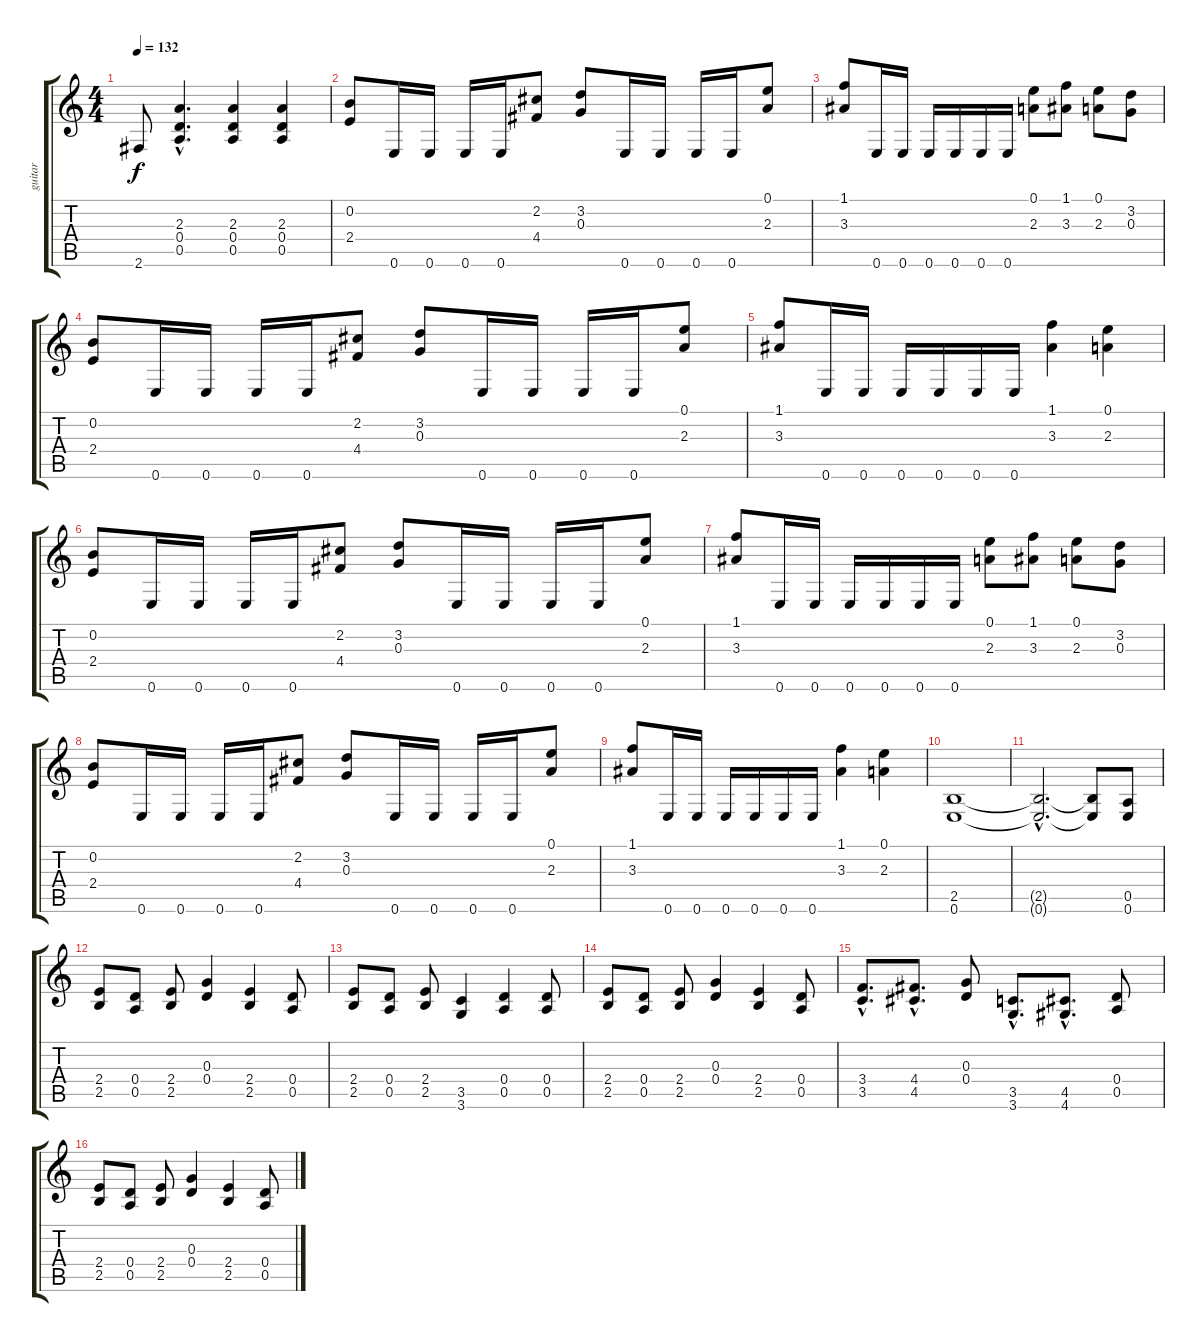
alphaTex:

\track ("guitar" "guitar") {instrument distortionguitar}
\staff {score tabs}
\tuning (E4 B3 G3 D3 A2 E2) {hide}
\ts (4 4)
\tempo 132
\clef g2
\ks c
2.6.8{dy f} (2.3{hac} 0.4{hac} 0.5{hac}).4{d} (2.3 0.4 0.5).4 (2.3 0.4 0.5).4 |
(0.2 2.4).8 0.6.16 0.6.16 0.6.16 0.6.16 (2.2 4.4).8 (3.2 0.3).8 0.6.16 0.6.16 0.6.16 0.6.16 (0.1 2.3).8 |
(1.1 3.3).8 0.6.16 0.6.16 0.6.16 0.6.16 0.6.16 0.6.16 (0.1 2.3).8 (1.1 3.3).8 (0.1 2.3).8 (3.2 0.3).8 |
(0.2 2.4).8 0.6.16 0.6.16 0.6.16 0.6.16 (2.2 4.4).8 (3.2 0.3).8 0.6.16 0.6.16 0.6.16 0.6.16 (0.1 2.3).8 |
(1.1 3.3).8 0.6.16 0.6.16 0.6.16 0.6.16 0.6.16 0.6.16 (1.1 3.3).4 (0.1 2.3).4 |
(0.2 2.4).8 0.6.16 0.6.16 0.6.16 0.6.16 (2.2 4.4).8 (3.2 0.3).8 0.6.16 0.6.16 0.6.16 0.6.16 (0.1 2.3).8 |
(1.1 3.3).8 0.6.16 0.6.16 0.6.16 0.6.16 0.6.16 0.6.16 (0.1 2.3).8 (1.1 3.3).8 (0.1 2.3).8 (3.2 0.3).8 |
(0.2 2.4).8 0.6.16 0.6.16 0.6.16 0.6.16 (2.2 4.4).8 (3.2 0.3).8 0.6.16 0.6.16 0.6.16 0.6.16 (0.1 2.3).8 |
(1.1 3.3).8 0.6.16 0.6.16 0.6.16 0.6.16 0.6.16 0.6.16 (1.1 3.3).4 (0.1 2.3).4 |
(2.5 0.6).1 |
(2.5{hac t} 0.6{hac t}).2{d} (2.5{t} 0.6{t}).8 (0.5 0.6).8 |
(2.4 2.5).8 (0.4 0.5).8 (2.4 2.5).8 (0.3 0.4).4 (2.4 2.5).4 (0.4 0.5).8 |
(2.4 2.5).8 (0.4 0.5).8 (2.4 2.5).8 (3.5 3.6).4 (0.4 0.5).4 (0.4 0.5).8 |
(2.4 2.5).8 (0.4 0.5).8 (2.4 2.5).8 (0.3 0.4).4 (2.4 2.5).4 (0.4 0.5).8 |
(3.4{hac} 3.5{hac}).8{d} (4.4{hac} 4.5{hac}).8{d} (0.3 0.4).8 (3.5{hac} 3.6{hac}).8{d} (4.5{hac} 4.6{hac}).8{d} (0.4 0.5).8 |
(2.4 2.5).8 (0.4 0.5).8 (2.4 2.5).8 (0.3 0.4).4 (2.4 2.5).4 (0.4 0.5).8
